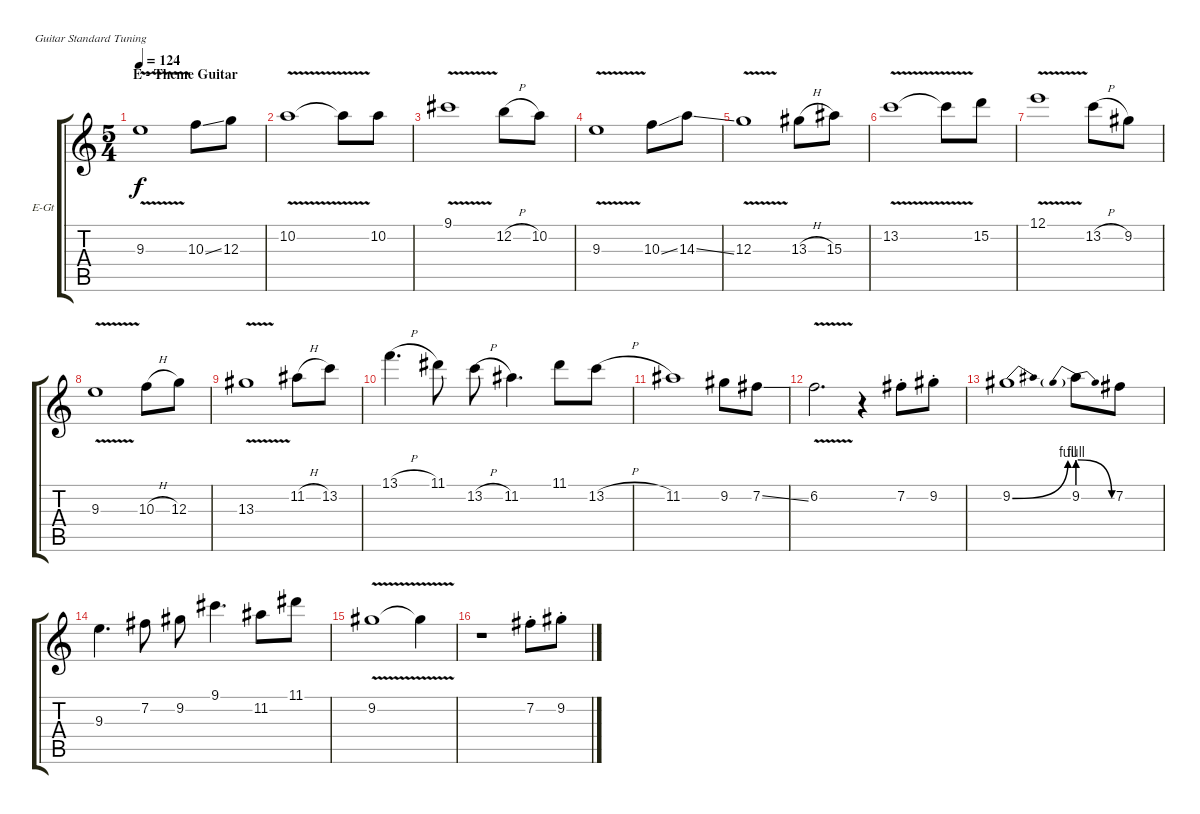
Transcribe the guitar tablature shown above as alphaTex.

\bracketExtendMode groupsimilarinstruments
\firstSystemTrackNameOrientation horizontal
\otherSystemsTrackNameOrientation horizontal
\track ("Jeff Beck" "E-Gt") {instrument distortionguitar}
\staff {score tabs}
\tuning (E4 B3 G3 D3 A2 E2)
\ts (5 4)
\section ("" "E - Theme Guitar")
\tempo 124
\clef g2
\ks aminor
9.3{v t}.1{dy f} 10.3{ss}.8 12.3.8 |
10.2{v}.1 10.2{v t}.8 10.2.8 |
9.1{v}.1 12.2{h}.8 10.2.8 |
9.3{v}.1 10.3{ss}.8 14.3{ss}.8 |
12.3{v}.1 13.3{h}.8 15.3.8 |
13.2{v}.1 13.2{v t}.8 15.2.8 |
12.1{v}.1 13.2{h}.8 9.2.8 |
9.3{v}.1 10.3{h}.8 12.3.8 |
13.3{v}.1 11.2{h}.8 13.2.8 |
13.1{h}.4{d} 11.1.8 13.2{h}.8 11.2.4{d} 11.1.8 13.2{h}.8 |
11.2.1 9.2.8 7.2{ss}.8 |
6.2{v}.2{d} r.4 7.2{st}.8 9.2{st}.8 |
9.2{be (bend 0 0 60 4)}.1 9.2{be (prebendrelease 0 4 60 0)}.8 7.2.8 |
9.3.4{d} 7.2.8 9.2.8 9.1.4{d} 11.2.8 11.1.8 |
9.2{v}.1 9.2{v t}.4 |
r.1 7.2{st}.8 9.2{st}.8
